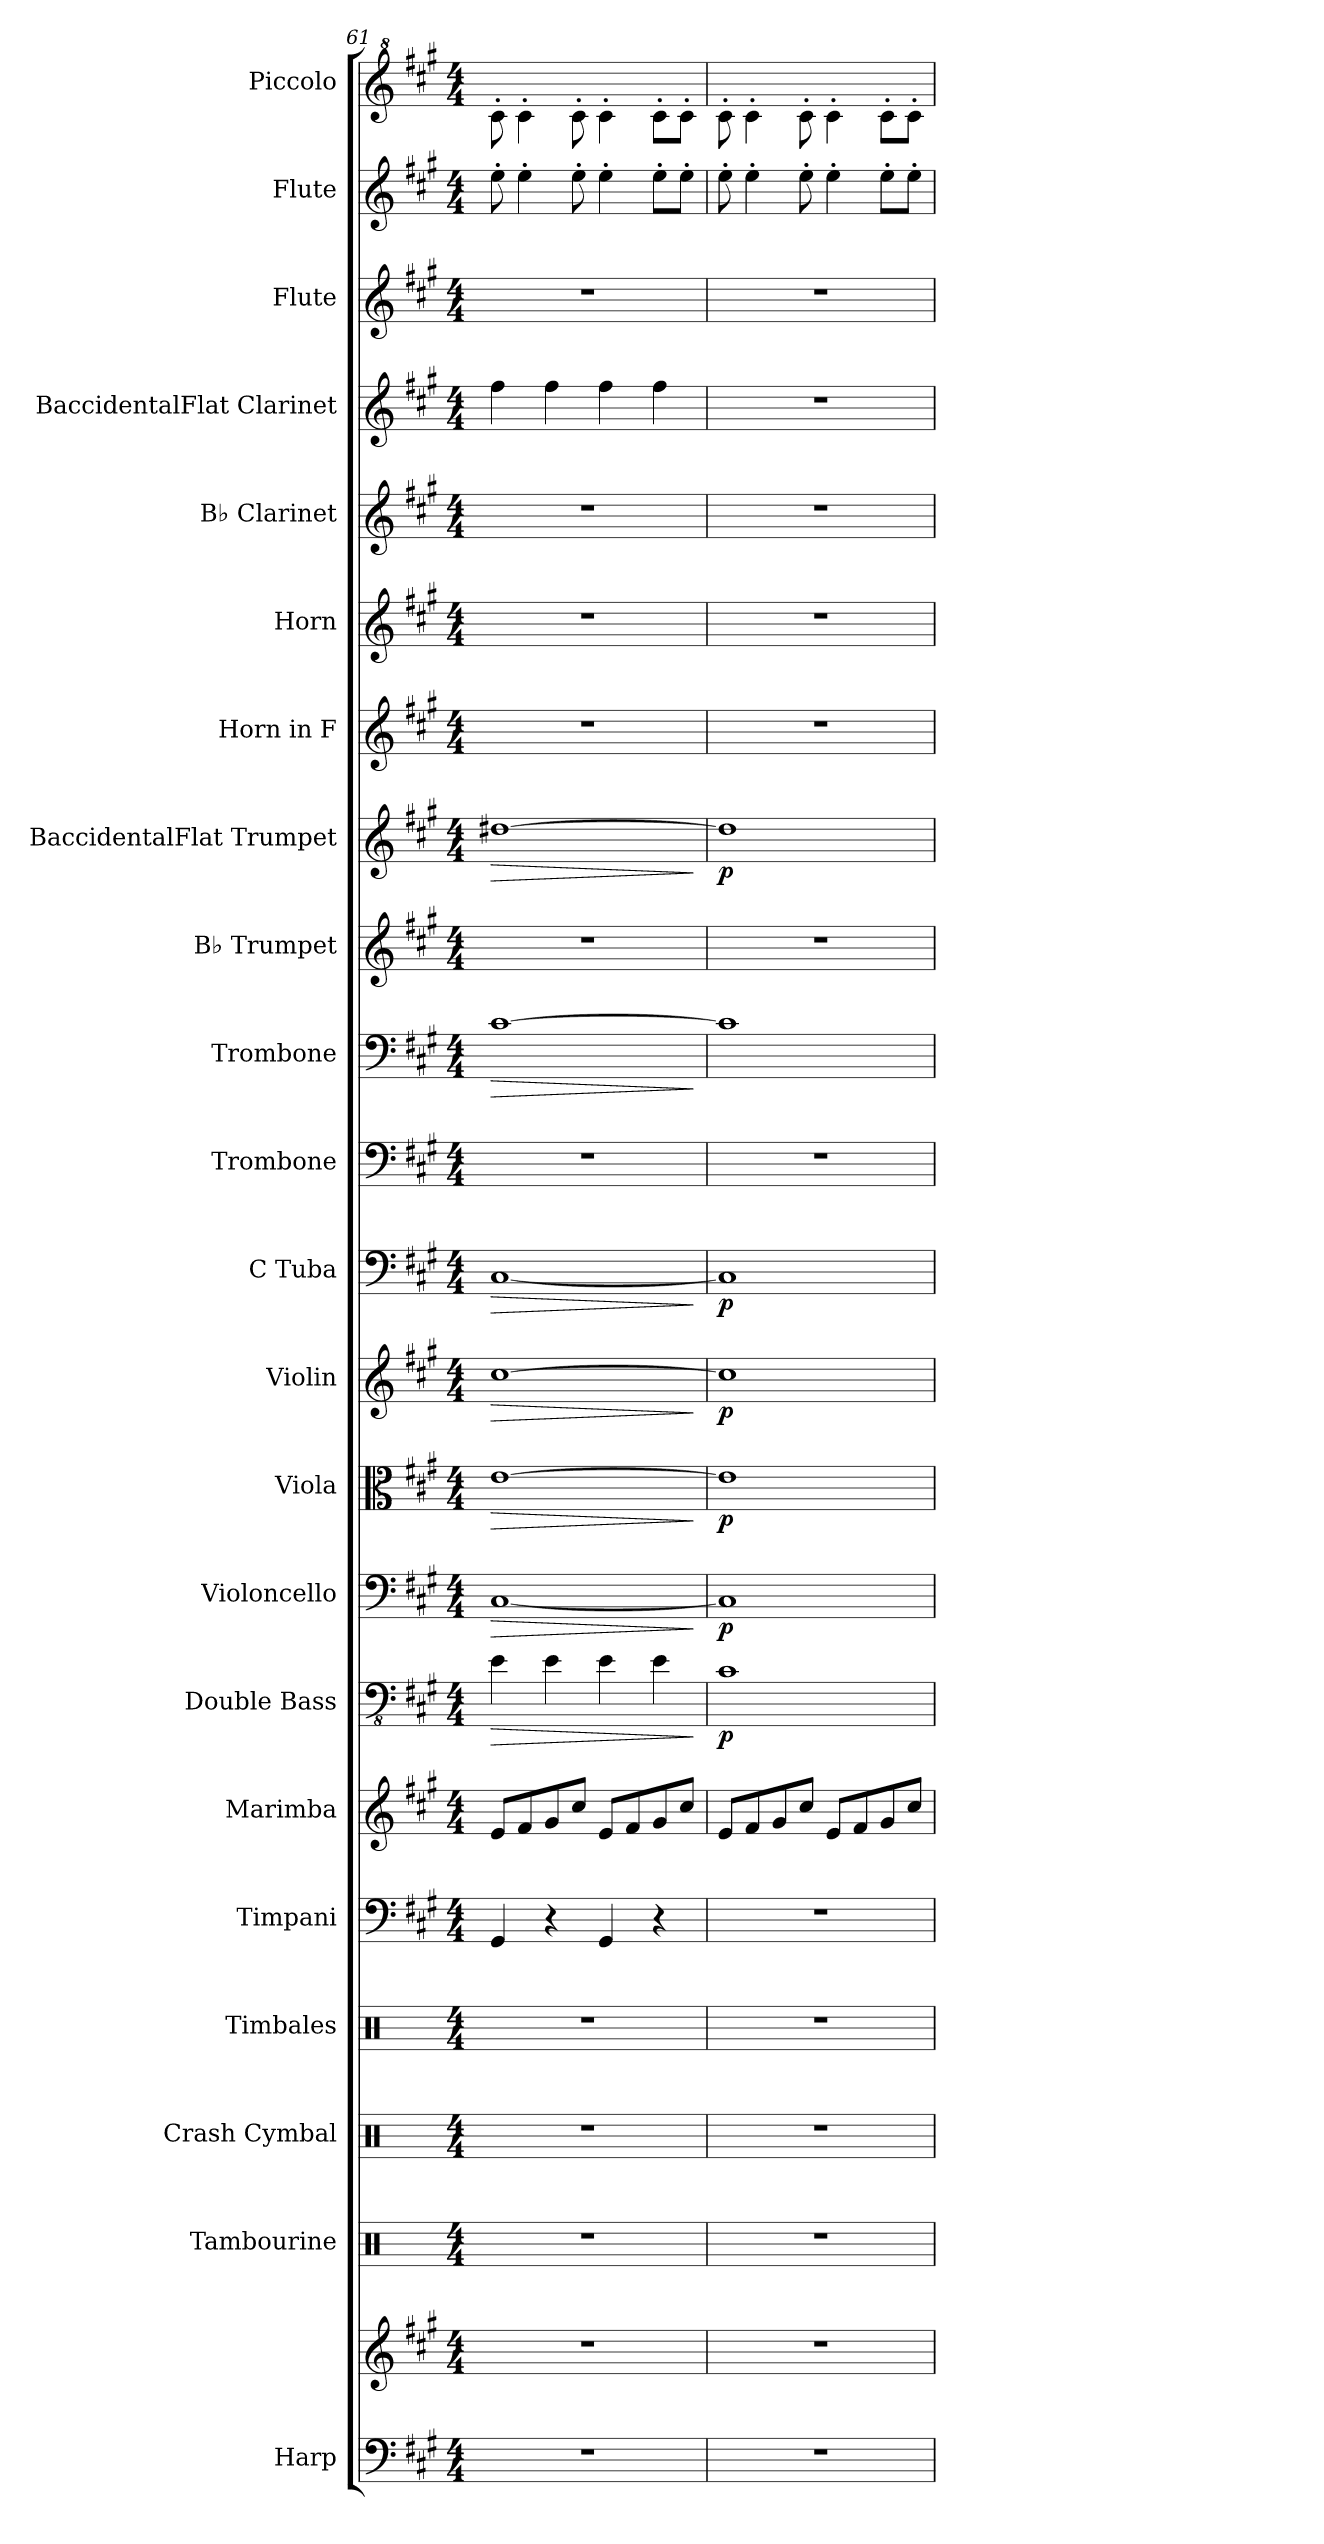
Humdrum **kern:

**kern	**kern	**kern	**kern	**kern	**kern	**kern	**kern	**dynam	**kern	**dynam	**kern	**dynam	**kern	**dynam	**kern	**dynam	**kern	**kern	**dynam	**kern	**kern	**dynam	**kern	**kern	**kern	**kern	**kern	**kern	**kern
*part22	*part22	*part21	*part20	*part19	*part18	*part17	*part16	*part16	*part15	*part15	*part14	*part14	*part13	*part13	*part12	*part12	*part11	*part10	*part10	*part9	*part8	*part8	*part7	*part6	*part5	*part4	*part3	*part2	*part1
*staff23	*staff22	*staff21	*staff20	*staff19	*staff18	*staff17	*staff16	*staff16	*staff15	*staff15	*staff14	*staff14	*staff13	*staff13	*staff12	*staff12	*staff11	*staff10	*staff10	*staff9	*staff8	*staff8	*staff7	*staff6	*staff5	*staff4	*staff3	*staff2	*staff1
*I"Harp	*	*I"Tambourine	*I"Crash Cymbal	*I"Timbales	*I"Timpani	*I"Marimba	*I"Double Bass	*	*I"Violoncello	*	*I"Viola	*	*I"Violin	*	*I"C Tuba	*	*I"Trombone	*I"Trombone	*	*I"B♭ Trumpet	*I"BaccidentalFlat Trumpet	*	*I"Horn in F	*I"Horn	*I"B♭ Clarinet	*I"BaccidentalFlat Clarinet	*I"Flute	*I"Flute	*I"Piccolo
*I'Hrp.	*	*I'Tamb.	*I'Cr. Cym.	*I'Timb.	*I'Timp.	*I'Mrm.	*	*	*I'Vlc.	*	*I'Vla.	*	*I'Vln.	*	*I'C Tu.	*	*I'Tbn.	*I'Trb.	*	*I'B♭ Tpt.	*I'BaccidentalFlat Tpt.	*	*	*I'Hn.	*I'B♭ Cl.	*I'BaccidentalFlat Cl.	*I'Fl.	*I'Fl.	*I'Picc.
*clefF4	*clefG2	*clefX	*clefX	*clefX	*clefF4	*clefG2	*clefFv4	*	*clefF4	*	*clefC3	*	*clefG2	*	*clefF4	*	*clefF4	*clefF4	*	*clefG2	*clefG2	*	*clefG2	*clefG2	*clefG2	*clefG2	*clefG2	*clefG2	*clefG^2
*	*	*	*	*	*	*	*ITrd7c12	*	*	*	*	*	*	*	*	*	*	*	*	*ITrd1c2	*ITrd1c2	*	*ITrd4c7	*ITrd4c7	*ITrd1c2	*ITrd1c2	*	*	*ITrd-7c-12
*k[f#c#g#]	*k[f#c#g#]	*k[]	*k[]	*k[]	*k[f#c#g#]	*k[f#c#g#]	*k[f#c#g#]	*	*k[f#c#g#]	*	*k[f#c#g#]	*	*k[f#c#g#]	*	*k[f#c#g#]	*	*k[f#c#g#]	*k[f#c#g#]	*	*k[f#]	*k[f#]	*	*k[f#c#]	*k[f#c#]	*k[f#]	*k[f#]	*k[f#c#g#]	*k[f#c#g#]	*k[f#c#g#]
*M4/4	*M4/4	*M4/4	*M4/4	*M4/4	*M4/4	*M4/4	*M4/4	*	*M4/4	*	*M4/4	*	*M4/4	*	*M4/4	*	*M4/4	*M4/4	*	*M4/4	*M4/4	*	*M4/4	*M4/4	*M4/4	*M4/4	*M4/4	*M4/4	*M4/4
=61	=61	=61	=61	=61	=61	=61	=61	=61	=61	=61	=61	=61	=61	=61	=61	=61	=61	=61	=61	=61	=61	=61	=61	=61	=61	=61	=61	=61	=61
!	!	!	!	!	!	!	!	!LO:HP:b	!	!LO:HP:b	!	!LO:HP:b	!	!LO:HP:b	!	!LO:HP:b	!	!	!LO:HP:b	!	!	!LO:HP:b	!	!	!	!	!	!	!
1r	1r	1r	1r	1r	4GG#/	8e/L	4EE\	>	[1C#	>	[1e	>	[1cc#	>	[1C#	>	1r	[1c#	>	1r	[1cc#X	>	1r	1r	1r	4ee\	1r	8ee'\	8ccc#'\
.	.	.	.	.	.	8f#/	.	.	.	.	.	.	.	.	.	.	.	.	.	.	.	.	.	.	.	.	.	4ee'\	4ccc#'\
.	.	.	.	.	4r	8g#/	4EE\	.	.	.	.	.	.	.	.	.	.	.	.	.	.	.	.	.	.	4ee\	.	.	.
.	.	.	.	.	.	8cc#/J	.	.	.	.	.	.	.	.	.	.	.	.	.	.	.	.	.	.	.	.	.	8ee'\	8ccc#'\
.	.	.	.	.	4GG#/	8e/L	4EE\	.	.	.	.	.	.	.	.	.	.	.	.	.	.	.	.	.	.	4ee\	.	4ee'\	4ccc#'\
.	.	.	.	.	.	8f#/	.	.	.	.	.	.	.	.	.	.	.	.	.	.	.	.	.	.	.	.	.	.	.
.	.	.	.	.	4r	8g#/	4EE\	.	.	.	.	.	.	.	.	.	.	.	.	.	.	.	.	.	.	4ee\	.	8ee'\L	8ccc#'\L
.	.	.	.	.	.	8cc#/J	.	.	.	.	.	.	.	.	.	.	.	.	.	.	.	.	.	.	.	.	.	8ee'\J	8ccc#'\J
.	.	.	.	.	.	.	.	]	.	]	.	]	.	]	.	]	.	.	]	.	.	]	.	.	.	.	.	.	.
!!LO:PB:g=z
=62	=62	=62	=62	=62	=62	=62	=62	=62	=62	=62	=62	=62	=62	=62	=62	=62	=62	=62	=62	=62	=62	=62	=62	=62	=62	=62	=62	=62	=62
!	!	!	!	!	!	!	!	!LO:DY:b	!	!LO:DY:b	!	!LO:DY:b	!	!LO:DY:b	!	!LO:DY:b	!	!	!	!	!	!LO:DY:b	!	!	!	!	!	!	!
1r	1r	1r	1r	1r	1r	8e/L	1CC#	p	1C#]	p	1e]	p	1cc#]	p	1C#]	p	1r	1c#]	.	1r	1cc#]	p	1r	1r	1r	1r	1r	8ee'\	8ccc#'\
.	.	.	.	.	.	8f#/	.	.	.	.	.	.	.	.	.	.	.	.	.	.	.	.	.	.	.	.	.	4ee'\	4ccc#'\
.	.	.	.	.	.	8g#/	.	.	.	.	.	.	.	.	.	.	.	.	.	.	.	.	.	.	.	.	.	.	.
.	.	.	.	.	.	8cc#/J	.	.	.	.	.	.	.	.	.	.	.	.	.	.	.	.	.	.	.	.	.	8ee'\	8ccc#'\
.	.	.	.	.	.	8e/L	.	.	.	.	.	.	.	.	.	.	.	.	.	.	.	.	.	.	.	.	.	4ee'\	4ccc#'\
.	.	.	.	.	.	8f#/	.	.	.	.	.	.	.	.	.	.	.	.	.	.	.	.	.	.	.	.	.	.	.
.	.	.	.	.	.	8g#/	.	.	.	.	.	.	.	.	.	.	.	.	.	.	.	.	.	.	.	.	.	8ee'\L	8ccc#'\L
.	.	.	.	.	.	8cc#/J	.	.	.	.	.	.	.	.	.	.	.	.	.	.	.	.	.	.	.	.	.	8ee'\J	8ccc#'\J
=	=	=	=	=	=	=	=	=	=	=	=	=	=	=	=	=	=	=	=	=	=	=	=	=	=	=	=	=	=
*-	*-	*-	*-	*-	*-	*-	*-	*-	*-	*-	*-	*-	*-	*-	*-	*-	*-	*-	*-	*-	*-	*-	*-	*-	*-	*-	*-	*-	*-
